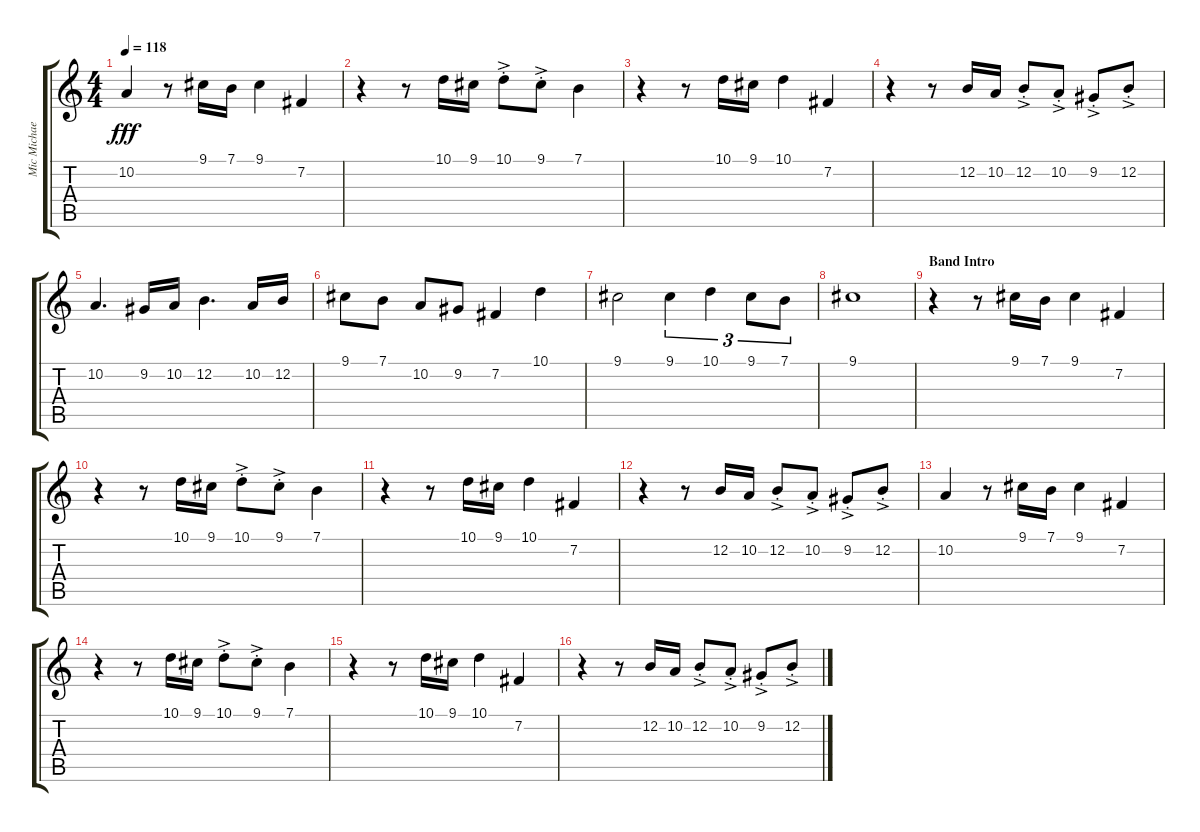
\track ("Mic Michaeli - Roland JX-8P / Yamaha TX" "Mic Michae") {instrument synthbrass2}
\staff {score tabs}
\tuning (E4 B3 G3 D3 A2 E2) {hide}
\ts (4 4)
\tempo 118
\clef g2
\ks c
10.2.4{dy fff} r.8 9.1.16 7.1.16 9.1.4 7.2.4 |
r.4 r.8 10.1.16 9.1.16 10.1{ac st}.8 9.1{ac st}.8 7.1.4 |
r.4 r.8 10.1.16 9.1.16 10.1.4 7.2.4 |
r.4 r.8 12.2.16 10.2.16 12.2{ac st}.8 10.2{ac st}.8 9.2{ac st}.8 12.2{ac st}.8 |
10.2.4{d} 9.2.16 10.2.16 12.2.4{d} 10.2.16 12.2.16 |
9.1.8 7.1.8 10.2.8 9.2.8 7.2.4 10.1.4 |
9.1.2 9.1.4{tu (3 2)} 10.1.4{tu (3 2)} 9.1.8{tu (3 2)} 7.1.8{tu (3 2)} |
9.1.1 |
\section ("" "Band Intro")
r.4 r.8 9.1.16 7.1.16 9.1.4 7.2.4 |
r.4 r.8 10.1.16 9.1.16 10.1{ac st}.8 9.1{ac st}.8 7.1.4 |
r.4 r.8 10.1.16 9.1.16 10.1.4 7.2.4 |
r.4 r.8 12.2.16 10.2.16 12.2{ac st}.8 10.2{ac st}.8 9.2{ac st}.8 12.2{ac st}.8 |
10.2.4 r.8 9.1.16 7.1.16 9.1.4 7.2.4 |
r.4 r.8 10.1.16 9.1.16 10.1{ac st}.8 9.1{ac st}.8 7.1.4 |
r.4 r.8 10.1.16 9.1.16 10.1.4 7.2.4 |
r.4 r.8 12.2.16 10.2.16 12.2{ac st}.8 10.2{ac st}.8 9.2{ac st}.8 12.2{ac st}.8
